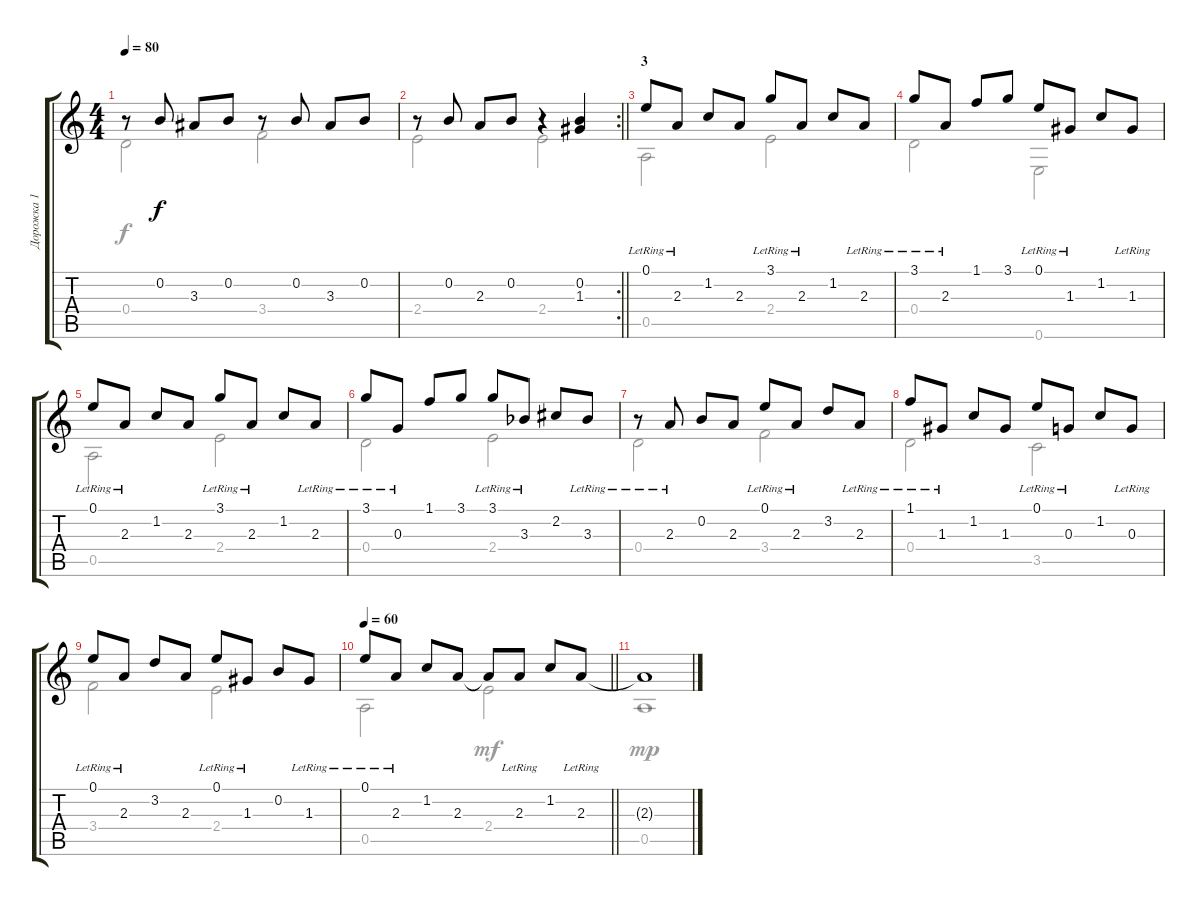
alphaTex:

\track ("Дорожка 1" "Дорожка 1") {instrument acousticguitarnylon}
\staff {score tabs}
\tuning (E4 B3 G3 D3 A2 E2) {hide}
\voice
\ts (4 4)
\tempo 80
\clef g2
\ks c
r.8{dy f} 0.2.8 3.3.8 0.2.8 r.8 0.2.8 3.3.8 0.2.8 |
\rc 2
\barLineRight lightlight
r.8 0.2.8 2.3.8 0.2.8 r.4 (0.2 1.3).4 |
\section ("" "3")
0.1{lr}.8 2.3{lr}.8 1.2.8 2.3.8 3.1{lr}.8 2.3{lr}.8 1.2.8 2.3{lr}.8 |
3.1{lr}.8 2.3{lr}.8 1.1.8 3.1.8 0.1{lr}.8 1.3{lr}.8 1.2.8 1.3{lr}.8 |
0.1{lr}.8 2.3{lr}.8 1.2.8 2.3.8 3.1{lr}.8 2.3{lr}.8 1.2.8 2.3{lr}.8 |
3.1{lr}.8 0.3{lr}.8 1.1.8 3.1.8 3.1{lr}.8 3.3{lr acc b}.8 2.2.8 3.3{lr acc b}.8 |
r.8 2.3{lr}.8 0.2.8 2.3.8 0.1{lr}.8 2.3{lr}.8 3.2.8 2.3{lr}.8 |
1.1{lr}.8 1.3{lr}.8 1.2.8 1.3.8 0.1{lr}.8 0.3{lr}.8 1.2.8 0.3{lr}.8 |
0.1{lr}.8 2.3{lr}.8 3.2.8 2.3.8 0.1{lr}.8 1.3{lr}.8 0.2.8 1.3{lr}.8 |
\tempo 60
\barLineRight lightlight
0.1{lr}.8 2.3{lr}.8 1.2.8 2.3.8 2.3{t}.8 2.3{lr}.8 1.2.8 2.3{lr}.8 |
2.3{t}.1
\voice
\clef g2
\ottava regular
\simile none
\ks c
0.4.2{dy f} 3.4.2 |
\barLineRight lightlight
2.4.2 2.4.2 |
0.5.2 2.4.2 |
0.4.2 0.6.2 |
0.5.2 2.4.2 |
0.4.2 2.4.2 |
0.4.2 3.4.2 |
0.4.2 3.5.2 |
3.4.2 2.4.2 |
\barLineRight lightlight
0.5.2 2.4.2{dy mf} |
0.5.1{dy mp}
